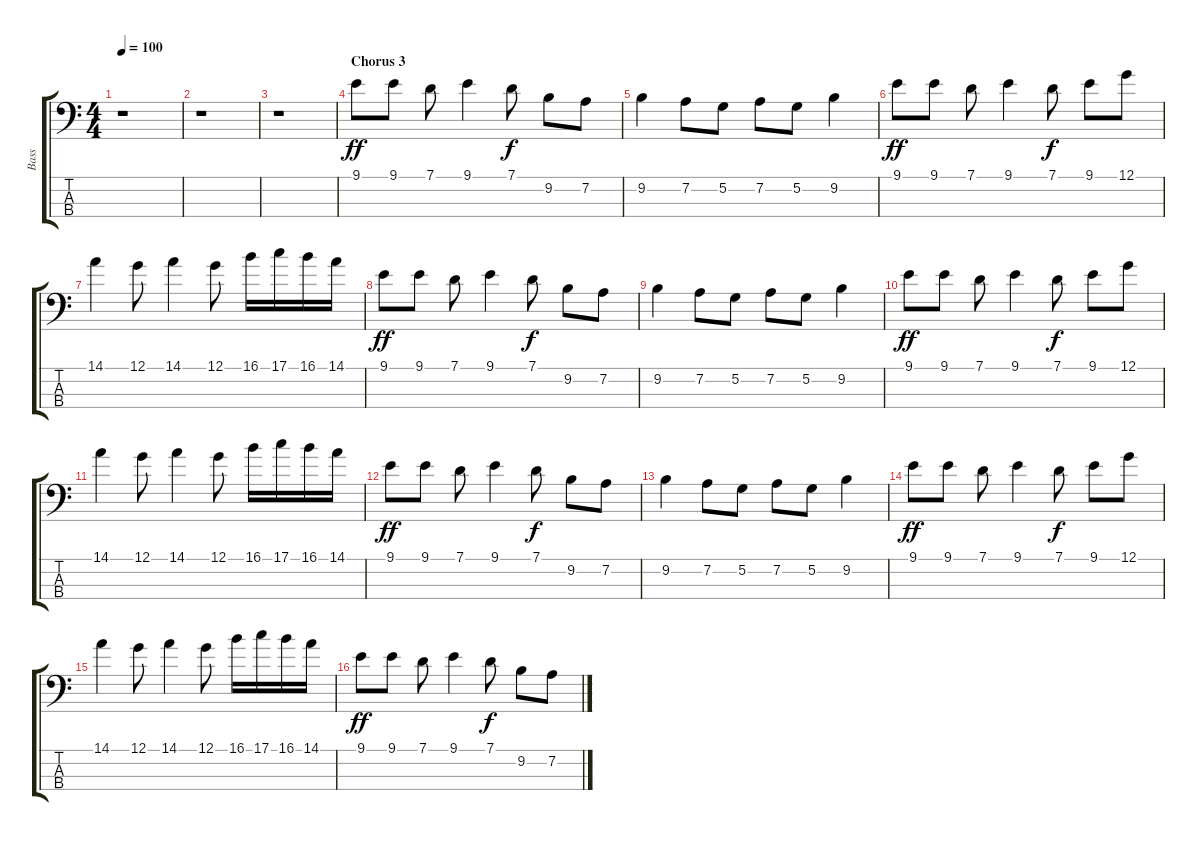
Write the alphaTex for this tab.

\track ("Bass" "Bass") {instrument electricbassfinger}
\staff {score tabs}
\tuning (G2 D2 A1 E1) {hide}
\ts (4 4)
\tempo 100
\clef f4
\ks c
r.1{dy f} |
r.1 |
r.1 |
\section ("" "Chorus 3")
9.1.8{dy ff} 9.1.8 7.1.8 9.1.4 7.1.8{dy f} 9.2.8 7.2.8 |
9.2.4 7.2.8 5.2.8 7.2.8 5.2.8 9.2.4 |
9.1.8{dy ff} 9.1.8 7.1.8 9.1.4 7.1.8{dy f} 9.1.8 12.1.8 |
14.1.4 12.1.8 14.1.4 12.1.8 16.1.16 17.1.16 16.1.16 14.1.16 |
9.1.8{dy ff} 9.1.8 7.1.8 9.1.4 7.1.8{dy f} 9.2.8 7.2.8 |
9.2.4 7.2.8 5.2.8 7.2.8 5.2.8 9.2.4 |
9.1.8{dy ff} 9.1.8 7.1.8 9.1.4 7.1.8{dy f} 9.1.8 12.1.8 |
14.1.4 12.1.8 14.1.4 12.1.8 16.1.16 17.1.16 16.1.16 14.1.16 |
9.1.8{dy ff} 9.1.8 7.1.8 9.1.4 7.1.8{dy f} 9.2.8 7.2.8 |
9.2.4 7.2.8 5.2.8 7.2.8 5.2.8 9.2.4 |
9.1.8{dy ff} 9.1.8 7.1.8 9.1.4 7.1.8{dy f} 9.1.8 12.1.8 |
14.1.4 12.1.8 14.1.4 12.1.8 16.1.16 17.1.16 16.1.16 14.1.16 |
9.1.8{dy ff} 9.1.8 7.1.8 9.1.4 7.1.8{dy f} 9.2.8 7.2.8
